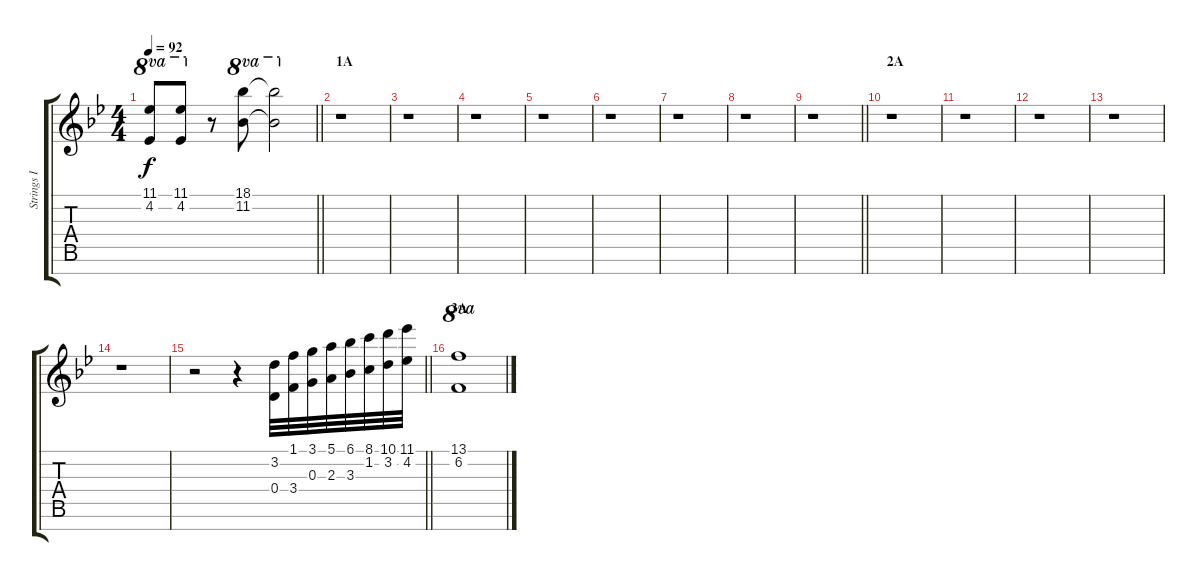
\track ("Strings I" "Strings I") {instrument stringensemble1}
\staff {score tabs}
\tuning (E5 B4 G4 D4 A3 E3 B2) {hide}
\ts (4 4)
\tempo 92
\clef g2
\barLineRight lightlight
\ks bb
(11.1 4.2).8{ot 8va dy f} (11.1 4.2).8{ot 8va} r.8 (18.1 11.2).8{ot 8va} (18.1{t} 11.2{t}).2{ot 8va} |
\section ("" "1A")
r.1 |
r.1 |
r.1 |
r.1 |
r.1 |
r.1 |
r.1 |
\barLineRight lightlight
r.1 |
\section ("" "2A")
r.1 |
r.1 |
r.1 |
r.1 |
r.1 |
\barLineRight lightlight
r.2 r.4 (3.2 0.4).32 (1.1 3.4).32 (3.1 0.3).32 (5.1 2.3).32 (6.1 3.3).32 (8.1 1.2).32 (10.1 3.2).32 (11.1 4.2).32 |
\section ("" "3A")
(13.1 6.2).1{ot 8va}
